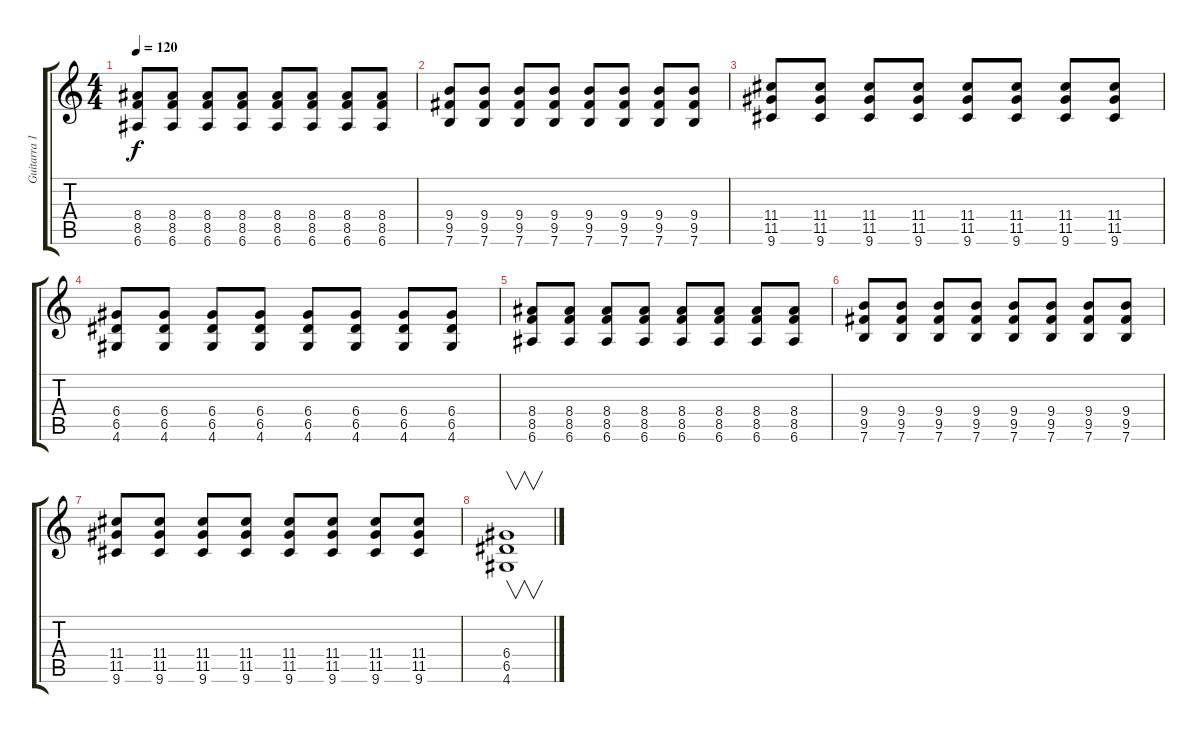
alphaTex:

\track ("Guitarra 1" "Guitarra 1") {instrument electricguitarclean}
\staff {score tabs}
\tuning (E4 B3 G3 D3 A2 E2) {hide}
\ts (4 4)
\tempo 120
\clef g2
\ks c
(8.4 8.5 6.6).8{dy f} (8.4 8.5 6.6).8 (8.4 8.5 6.6).8 (8.4 8.5 6.6).8 (8.4 8.5 6.6).8 (8.4 8.5 6.6).8 (8.4 8.5 6.6).8 (8.4 8.5 6.6).8 |
(9.4 9.5 7.6).8 (9.4 9.5 7.6).8 (9.4 9.5 7.6).8 (9.4 9.5 7.6).8 (9.4 9.5 7.6).8 (9.4 9.5 7.6).8 (9.4 9.5 7.6).8 (9.4 9.5 7.6).8 |
(11.4 11.5 9.6).8 (11.4 11.5 9.6).8 (11.4 11.5 9.6).8 (11.4 11.5 9.6).8 (11.4 11.5 9.6).8 (11.4 11.5 9.6).8 (11.4 11.5 9.6).8 (11.4 11.5 9.6).8 |
(6.4 6.5 4.6).8 (6.4 6.5 4.6).8 (6.4 6.5 4.6).8 (6.4 6.5 4.6).8 (6.4 6.5 4.6).8 (6.4 6.5 4.6).8 (6.4 6.5 4.6).8 (6.4 6.5 4.6).8 |
(8.4 8.5 6.6).8 (8.4 8.5 6.6).8 (8.4 8.5 6.6).8 (8.4 8.5 6.6).8 (8.4 8.5 6.6).8 (8.4 8.5 6.6).8 (8.4 8.5 6.6).8 (8.4 8.5 6.6).8 |
(9.4 9.5 7.6).8 (9.4 9.5 7.6).8 (9.4 9.5 7.6).8 (9.4 9.5 7.6).8 (9.4 9.5 7.6).8 (9.4 9.5 7.6).8 (9.4 9.5 7.6).8 (9.4 9.5 7.6).8 |
(11.4 11.5 9.6).8 (11.4 11.5 9.6).8 (11.4 11.5 9.6).8 (11.4 11.5 9.6).8 (11.4 11.5 9.6).8 (11.4 11.5 9.6).8 (11.4 11.5 9.6).8 (11.4 11.5 9.6).8 |
(6.4 6.5 4.6).1{v}
